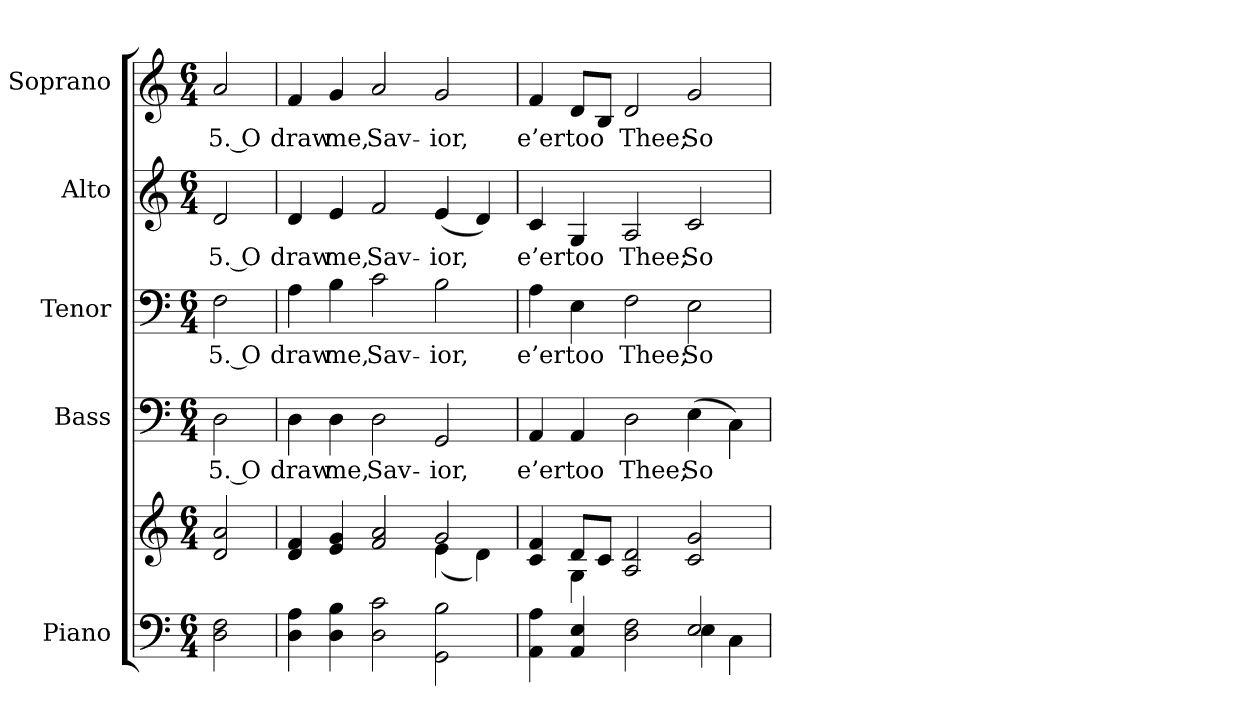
**kern	**kern	**kern	**text	**kern	**text	**kern	**text	**kern	**text
*part5	*part5	*part4	*part4	*part3	*part3	*part2	*part2	*part1	*part1
*staff6	*staff5	*staff4	*staff4	*staff3	*staff3	*staff2	*staff2	*staff1	*staff1
*I"Piano	*	*I"Bass	*	*I"Tenor	*	*I"Alto	*	*I"Soprano	*
*I'Pno.	*	*I'B.	*	*I'T.	*	*I'A.	*	*I'S.	*
!!LO:PB:g=z
*clefF4	*clefG2	*clefF4	*	*clefF4	*	*clefG2	*	*clefG2	*
*k[]	*k[]	*k[]	*	*k[]	*	*k[]	*	*k[]	*
*C:	*C:	*C:	*	*C:	*	*C:	*	*C:	*
*M6/4	*M6/4	*M6/4	*	*M6/4	*	*M6/4	*	*M6/4	*
*MM150	*MM150	*MM150	*	*MM150	*	*MM150	*	*MM150	*
=1	=1	=1	=1	=1	=1	=1	=1	=1	=1
!	!	!	!LO:LY:b:color=#000000	!	!	!	!	!	!
!	!	!	!	!	!LO:LY:b:color=#000000	!	!	!	!
!	!	!	!	!	!	!	!LO:LY:b:color=#000000	!	!
!	!	!	!	!	!	!	!	!	!LO:LY:b:color=#000000
2Di\ 2Fi	2di/ 2ai	2Di\	5. O	2Fi\	5. O	2di/	5. O	2ai/	5. O
=2	=2	=2	=2	=2	=2	=2	=2	=2	=2
*	*^	*	*	*	*	*	*	*	*
!	!	!	!	!LO:LY:b:color=#000000	!	!	!	!	!	!
!	!	!	!	!	!	!LO:LY:b:color=#000000	!	!	!	!
!	!	!	!	!	!	!	!	!LO:LY:b:color=#000000	!	!
!	!	!	!	!	!	!	!	!	!	!LO:LY:b:color=#000000
4Di\ 4Ai	4di/ 4fi	1ryy	4Di\	draw	4Ai\	draw	4di/	draw	4fi/	draw
!	!	!	!	!LO:LY:b:color=#000000	!	!	!	!	!	!
!	!	!	!	!	!	!LO:LY:b:color=#000000	!	!	!	!
!	!	!	!	!	!	!	!	!LO:LY:b:color=#000000	!	!
!	!	!	!	!	!	!	!	!	!	!LO:LY:b:color=#000000
4Di\ 4Bi	4ei/ 4gi	.	4Di\	me,	4Bi\	me,	4ei/	me,	4gi/	me,
!	!	!	!	!LO:LY:b:color=#000000	!	!	!	!	!	!
!	!	!	!	!	!	!LO:LY:b:color=#000000	!	!	!	!
!	!	!	!	!	!	!	!	!LO:LY:b:color=#000000	!	!
!	!	!	!	!	!	!	!	!	!	!LO:LY:b:color=#000000
2Di\ 2ci	2fi/ 2ai	.	2Di\	Sav-	2ci\	Sav-	2fi/	Sav-	2ai/	Sav-
!	!	!	!	!LO:LY:b:color=#000000	!	!	!	!	!	!
!	!	!	!	!	!	!LO:LY:b:color=#000000	!	!	!	!
!	!	!	!	!	!	!	!	!LO:LY:b:color=#000000	!	!
!	!	!	!	!	!	!	!	!	!	!LO:LY:b:color=#000000
2GGi\ 2Bi	2gi/	(4ei\	2GGi/	-ior,	2Bi\	-ior,	(4ei/	-ior,	2gi/	-ior,
.	.	4di\)	.	.	.	.	4di/)	.	.	.
=3	=3	=3	=3	=3	=3	=3	=3	=3	=3	=3
*^	*	*	*	*	*	*	*	*	*	*
!	!	!	!	!	!LO:LY:b:color=#000000	!	!	!	!	!	!
!	!	!	!	!	!	!	!LO:LY:b:color=#000000	!	!	!	!
!	!	!	!	!	!	!	!	!	!LO:LY:b:color=#000000	!	!
!	!	!	!	!	!	!	!	!	!	!	!LO:LY:b:color=#000000
4AAi\ 4Ai	1ryy	4ci/ 4fi	4ryy	4AAi/	e’er	4Ai\	e’er	4ci/	e’er	4fi/	e’er
!	!	!	!	!	!LO:LY:b:color=#000000	!	!	!	!	!	!
!	!	!	!	!	!	!	!LO:LY:b:color=#000000	!	!	!	!
!	!	!	!	!	!	!	!	!	!LO:LY:b:color=#000000	!	!
!	!	!	!	!	!	!	!	!	!	!	!LO:LY:b:color=#000000
4AAi/ 4Ei	.	8di/L	4Gi\	4AAi/	too	4Ei\	too	4Gi/	too	8di/L	too
.	.	8ci/J	.	.	.	.	.	.	.	8Bi/J	.
!	!	!	!	!	!LO:LY:b:color=#000000	!	!	!	!	!	!
!	!	!	!	!	!	!	!LO:LY:b:color=#000000	!	!	!	!
!	!	!	!	!	!	!	!	!	!LO:LY:b:color=#000000	!	!
!	!	!	!	!	!	!	!	!	!	!	!LO:LY:b:color=#000000
2Di\ 2Fi	.	2Ai/ 2di	1ryy	2Di\	Thee;	2Fi\	Thee;	2Ai/	Thee;	2di/	Thee;
!	!	!	!	!	!LO:LY:b:color=#000000	!	!	!	!	!	!
!	!	!	!	!	!	!	!LO:LY:b:color=#000000	!	!	!	!
!	!	!	!	!	!	!	!	!	!LO:LY:b:color=#000000	!	!
!	!	!	!	!	!	!	!	!	!	!	!LO:LY:b:color=#000000
2Ei/	4Ei\	2ci/ 2gi	.	(4Ei\	So	2Ei\	So	2ci/	So	2gi/	So
.	4Ci\	.	.	4Ci\)	.	.	.	.	.	.	.
*v	*v	*	*	*	*	*	*	*	*	*	*
*	*v	*v	*	*	*	*	*	*	*	*
=	=	=	=	=	=	=	=	=	=
*-	*-	*-	*-	*-	*-	*-	*-	*-	*-
